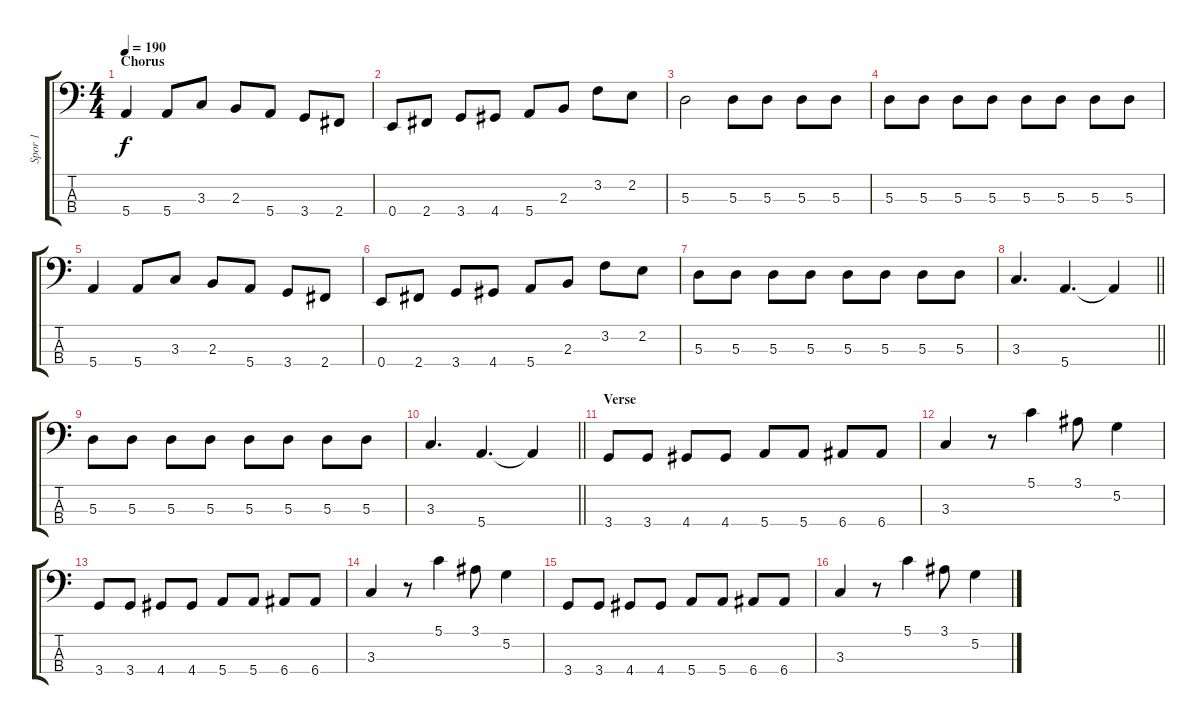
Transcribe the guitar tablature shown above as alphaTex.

\track ("Spor 1" "Spor 1") {instrument slapbass2}
\staff {score tabs}
\tuning (G2 D2 A1 E1) {hide}
\ts (4 4)
\section ("" "Chorus")
\tempo 190
\clef f4
\ks c
5.4.4{dy f} 5.4.8 3.3.8 2.3.8 5.4.8 3.4.8 2.4.8 |
0.4.8 2.4.8 3.4.8 4.4.8 5.4.8 2.3.8 3.2.8 2.2.8 |
5.3.2 5.3.8 5.3.8 5.3.8 5.3.8 |
5.3.8 5.3.8 5.3.8 5.3.8 5.3.8 5.3.8 5.3.8 5.3.8 |
5.4.4 5.4.8 3.3.8 2.3.8 5.4.8 3.4.8 2.4.8 |
0.4.8 2.4.8 3.4.8 4.4.8 5.4.8 2.3.8 3.2.8 2.2.8 |
5.3.8 5.3.8 5.3.8 5.3.8 5.3.8 5.3.8 5.3.8 5.3.8 |
\barLineRight lightlight
3.3.4{d} 5.4.4{d} 5.4{t}.4 |
5.3.8 5.3.8 5.3.8 5.3.8 5.3.8 5.3.8 5.3.8 5.3.8 |
\barLineRight lightlight
3.3.4{d} 5.4.4{d} 5.4{t}.4 |
\section ("" "Verse")
3.4.8 3.4.8 4.4.8 4.4.8 5.4.8 5.4.8 6.4.8 6.4.8 |
3.3.4 r.8 5.1.4 3.1.8 5.2.4 |
3.4.8 3.4.8 4.4.8 4.4.8 5.4.8 5.4.8 6.4.8 6.4.8 |
3.3.4 r.8 5.1.4 3.1.8 5.2.4 |
3.4.8 3.4.8 4.4.8 4.4.8 5.4.8 5.4.8 6.4.8 6.4.8 |
3.3.4 r.8 5.1.4 3.1.8 5.2.4
